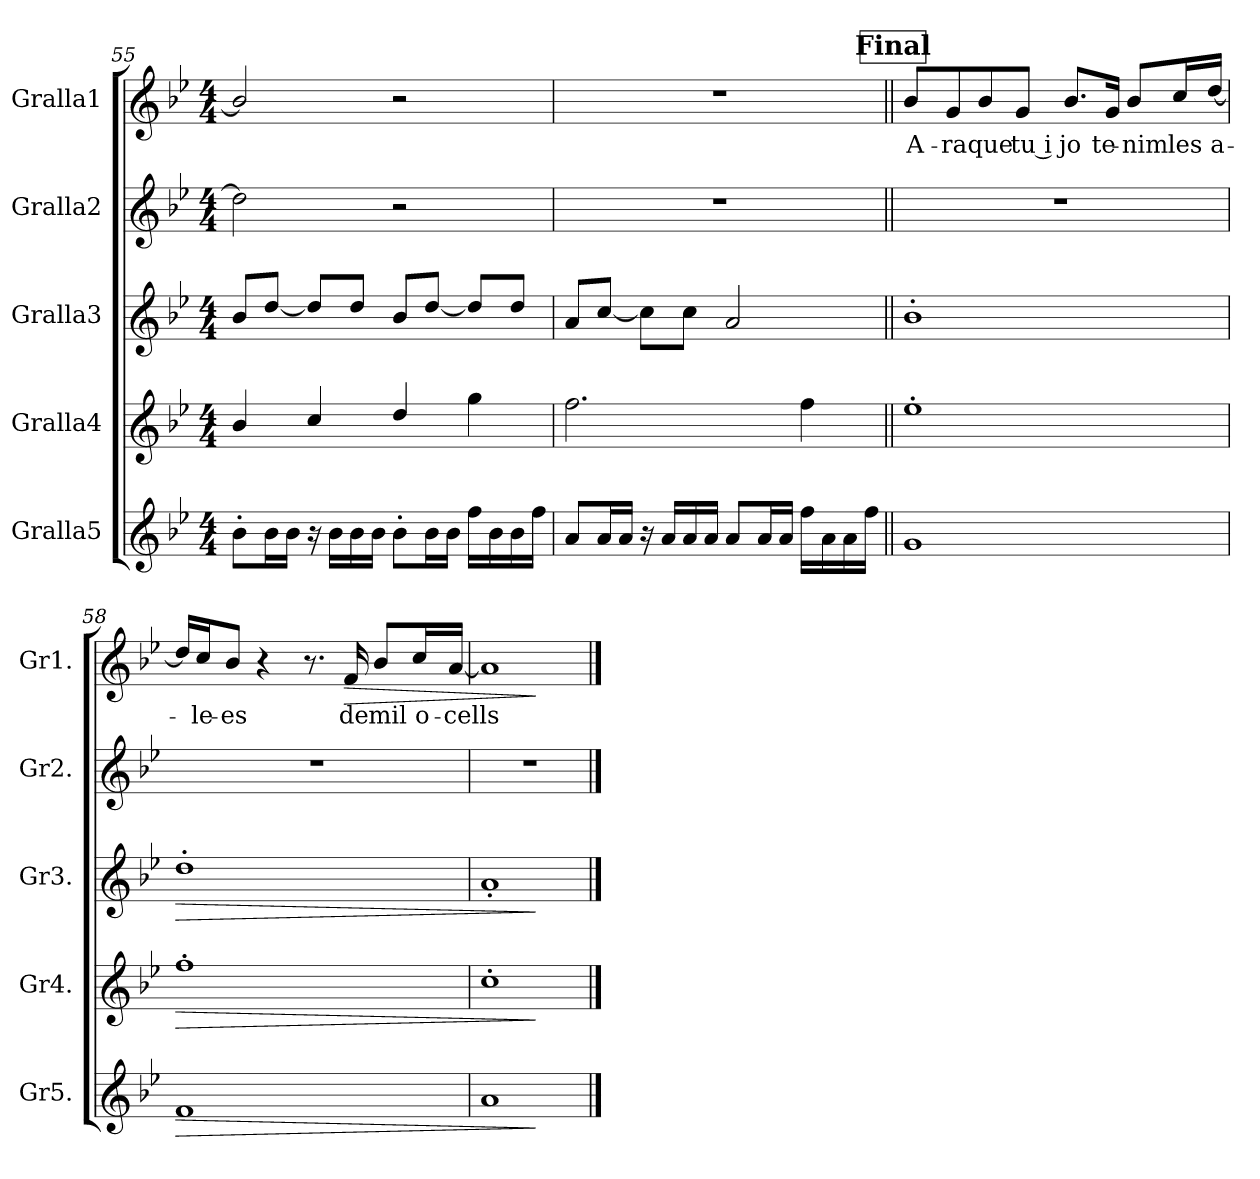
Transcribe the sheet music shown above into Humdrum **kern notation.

**kern	**dynam	**kern	**dynam	**kern	**dynam	**kern	**kern	**text	**dynam
*part5	*part5	*part4	*part4	*part3	*part3	*part2	*part1	*part1	*part1
*staff5	*staff5	*staff4	*staff4	*staff3	*staff3	*staff2	*staff1	*staff1	*staff1
*I"Gralla5	*	*I"Gralla4	*	*I"Gralla3	*	*I"Gralla2	*I"Gralla1	*	*
*I'Gr5.	*	*I'Gr4.	*	*I'Gr3.	*	*I'Gr2.	*I'Gr1.	*	*
*clefG2	*	*clefG2	*	*clefG2	*	*clefG2	*clefG2	*	*
*k[b-e-]	*	*k[b-e-]	*	*k[b-e-]	*	*k[b-e-]	*k[b-e-]	*	*
*B-:	*	*B-:	*	*B-:	*	*B-:	*B-:	*	*
*M4/4	*	*M4/4	*	*M4/4	*	*M4/4	*M4/4	*	*
=55	=55	=55	=55	=55	=55	=55	=55	=55	=55
8b-'\L	.	4b-/	.	8b-/L	.	2dd\]	2b-/]	.	.
16b-\L	.	.	.	[8dd/J	.	.	.	.	.
16b-\JJ	.	.	.	.	.	.	.	.	.
16r	.	4cc/	.	8dd/L]	.	.	.	.	.
16b-\LL	.	.	.	.	.	.	.	.	.
16b-\	.	.	.	8dd/J	.	.	.	.	.
16b-\JJ	.	.	.	.	.	.	.	.	.
8b-'\L	.	4dd/	.	8b-/L	.	2r	2r	.	.
16b-\L	.	.	.	[8dd/J	.	.	.	.	.
16b-\JJ	.	.	.	.	.	.	.	.	.
16ff\LL	.	4gg\	.	8dd/L]	.	.	.	.	.
16b-\	.	.	.	.	.	.	.	.	.
16b-\	.	.	.	8dd/J	.	.	.	.	.
16ff\JJ	.	.	.	.	.	.	.	.	.
=56	=56	=56	=56	=56	=56	=56	=56	=56	=56
8a/L	.	2.ff\	.	8a/L	.	1r	1r	.	.
16a/L	.	.	.	[8cc/J	.	.	.	.	.
16a/JJ	.	.	.	.	.	.	.	.	.
16r	.	.	.	8cc\L]	.	.	.	.	.
16a/LL	.	.	.	.	.	.	.	.	.
16a/	.	.	.	8cc\J	.	.	.	.	.
16a/JJ	.	.	.	.	.	.	.	.	.
8a/L	.	.	.	2a/	.	.	.	.	.
16a/L	.	.	.	.	.	.	.	.	.
16a/JJ	.	.	.	.	.	.	.	.	.
16ff\LL	.	4ff\	.	.	.	.	.	.	.
16a\	.	.	.	.	.	.	.	.	.
16a\	.	.	.	.	.	.	.	.	.
16ff\JJ	.	.	.	.	.	.	.	.	.
!!LO:LB:g=z
!!LO:REH:place=s1:a:B:t=Final
=57||	=57||	=57||	=57||	=57||	=57||	=57||	=57||	=57||	=57||
!	!	!	!	!	!	!	!	!LO:LY:b	!
1g	.	1ee-'	.	1b-'	.	1r	8b-/L	A-	.
!	!	!	!	!	!	!	!	!LO:LY:b	!
.	.	.	.	.	.	.	8g/	-ra	.
!	!	!	!	!	!	!	!	!LO:LY:b	!
.	.	.	.	.	.	.	8b-/	que	.
!	!	!	!	!	!	!	!	!LO:LY:b	!
.	.	.	.	.	.	.	8g/J	tu i	.
!	!	!	!	!	!	!	!	!LO:LY:b	!
.	.	.	.	.	.	.	8.b-/L	jo	.
!	!	!	!	!	!	!	!	!LO:LY:b	!
.	.	.	.	.	.	.	16g/Jk	te-	.
!	!	!	!	!	!	!	!	!LO:LY:b	!
.	.	.	.	.	.	.	8b-/L	-nim	.
!	!	!	!	!	!	!	!	!LO:LY:b	!
.	.	.	.	.	.	.	16cc/L	les	.
!	!	!	!	!	!	!	!	!LO:LY:b	!
.	.	.	.	.	.	.	[16dd/JJ	a-	.
=58	=58	=58	=58	=58	=58	=58	=58	=58	=58
!	!LO:HP:b	!	!LO:HP:b	!	!LO:HP:b	!	!	!	!
1f	>	1ff'	>	1dd'	>	1r	16dd/LL]	.	.
!	!	!	!	!	!	!	!	!LO:LY:b	!
.	.	.	.	.	.	.	16cc/J	-le-	.
!	!	!	!	!	!	!	!	!LO:LY:b	!
.	.	.	.	.	.	.	8b-/J	-es	.
.	.	.	.	.	.	.	4r	.	.
.	.	.	.	.	.	.	8.r	.	.
!	!	!	!	!	!	!	!	!LO:LY:b	!LO:HP:b
.	.	.	.	.	.	.	16f/	de	>
!	!	!	!	!	!	!	!	!LO:LY:b	!
.	.	.	.	.	.	.	8b-/L	mil	.
!	!	!	!	!	!	!	!	!LO:LY:b	!
.	.	.	.	.	.	.	16cc/L	o-	.
!	!	!	!	!	!	!	!	!LO:LY:b	!
.	.	.	.	.	.	.	[16a/JJ	-cells	.
=59	=59	=59	=59	=59	=59	=59	=59	=59	=59
1a	.	1cc'	.	1a'	.	1r	1a]	.	.
.	]	.	]	.	]	.	.	.	]
==	==	==	==	==	==	==	==	==	==
*-	*-	*-	*-	*-	*-	*-	*-	*-	*-
